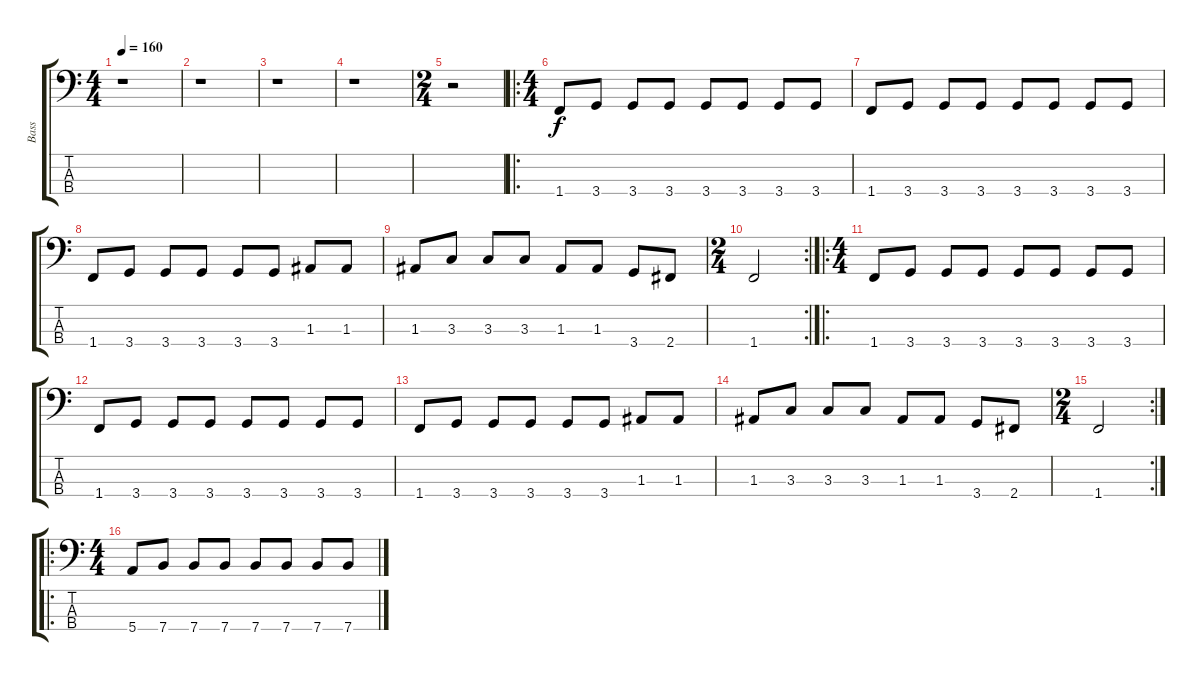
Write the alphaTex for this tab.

\track ("Bass" "Bass") {instrument electricbasspick}
\staff {score tabs}
\tuning (G2 D2 A1 E1) {hide}
\ts (4 4)
\tempo 160
\clef f4
\ks c
r.1{dy f instrument electricbasspick} |
r.1 |
r.1 |
r.1 |
\ts (2 4)
r.2 |
\ro
\ts (4 4)
1.4.8 3.4.8 3.4.8 3.4.8 3.4.8 3.4.8 3.4.8 3.4.8 |
1.4.8 3.4.8 3.4.8 3.4.8 3.4.8 3.4.8 3.4.8 3.4.8 |
1.4.8 3.4.8 3.4.8 3.4.8 3.4.8 3.4.8 1.3.8 1.3.8 |
1.3.8 3.3.8 3.3.8 3.3.8 1.3.8 1.3.8 3.4.8 2.4.8 |
\rc 2
\ts (2 4)
1.4.2 |
\ro
\ts (4 4)
1.4.8 3.4.8 3.4.8 3.4.8 3.4.8 3.4.8 3.4.8 3.4.8 |
1.4.8 3.4.8 3.4.8 3.4.8 3.4.8 3.4.8 3.4.8 3.4.8 |
1.4.8 3.4.8 3.4.8 3.4.8 3.4.8 3.4.8 1.3.8 1.3.8 |
1.3.8 3.3.8 3.3.8 3.3.8 1.3.8 1.3.8 3.4.8 2.4.8 |
\rc 2
\ts (2 4)
1.4.2 |
\ro
\ts (4 4)
5.4.8 7.4.8 7.4.8 7.4.8 7.4.8 7.4.8 7.4.8 7.4.8
